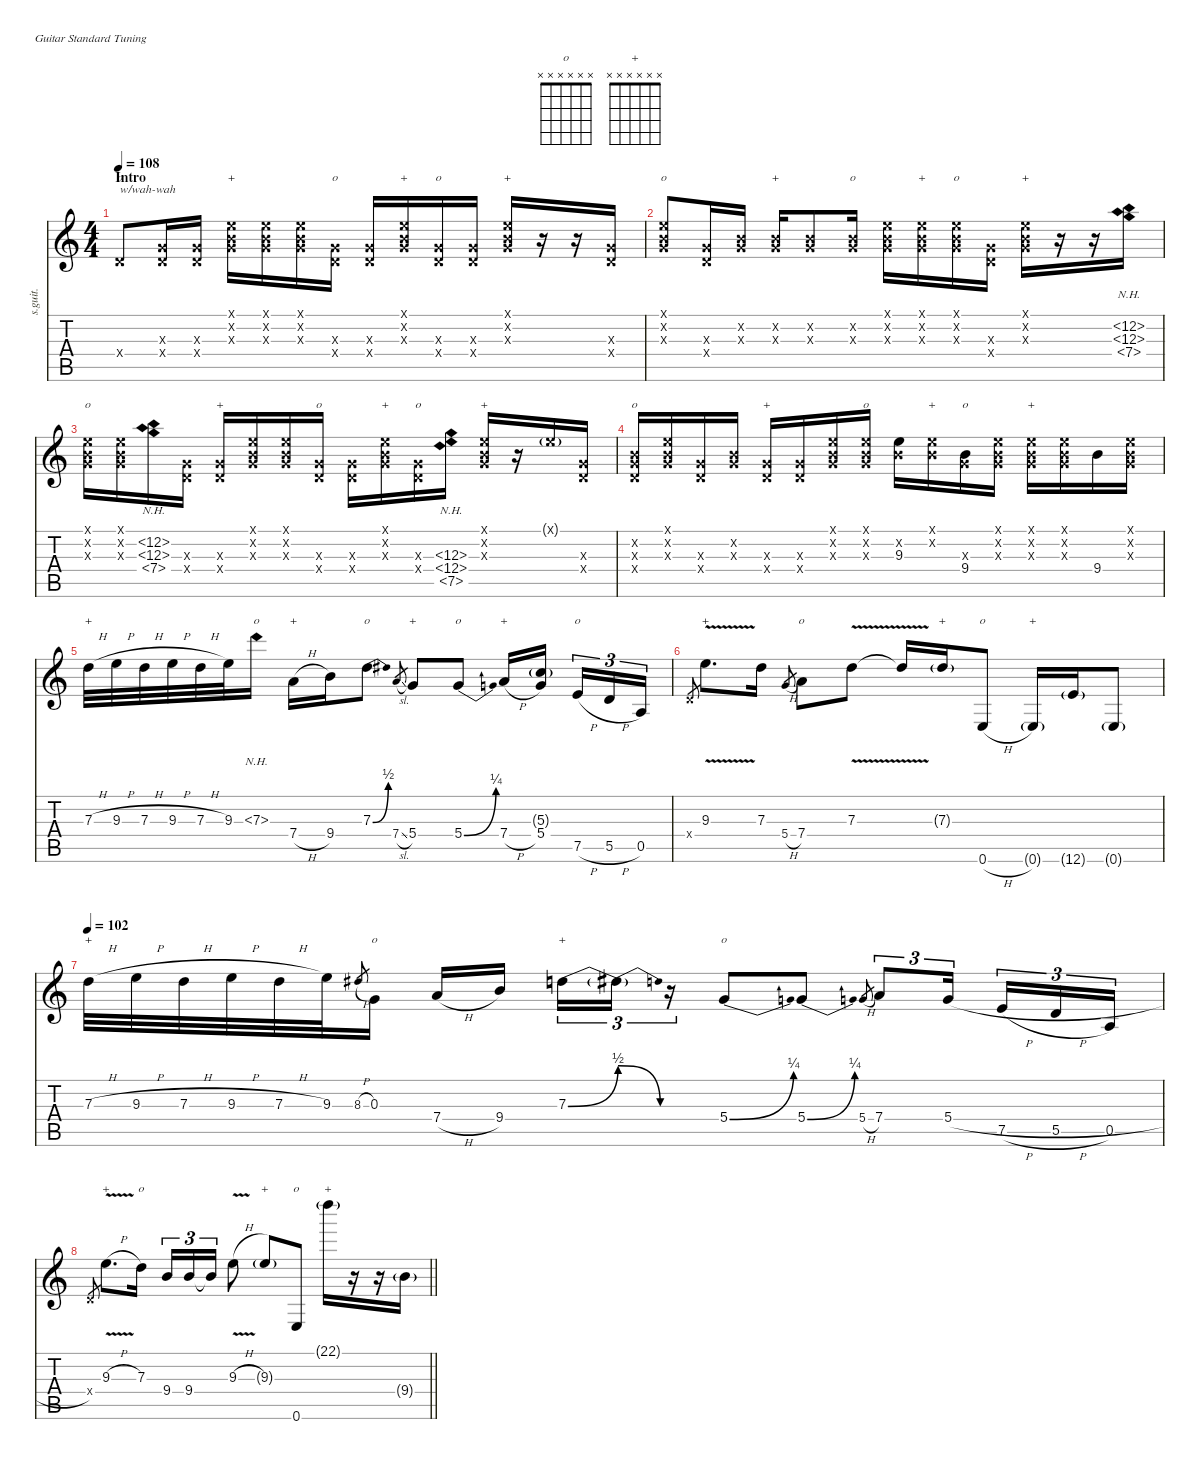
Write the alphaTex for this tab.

\defaultSystemsLayout 4
\hideDynamics
\bracketExtendMode nobrackets
\otherSystemsTrackNameOrientation horizontal
\track ("Guitar (Jimi Hendrix)" "s.guit.") {instrument acousticguitarsteel}
\staff {score tabs}
\tuning (E4 B3 G3 D3 A2 E2)
\chord ("o" x x x x x x)
\chord ("+" x x x x x x)
\ts (4 4)
\beaming (8 2 2 2 2)
\section ("" "Intro")
\tempo 108
\clef g2
\ks c
0.4{x}.8{ch "o" txt "w/wah-wah" dy ff instrument acousticguitarsteel beam Up} (0.3{x} 0.4{x}).16{dy f beam Up} (0.3{x} 0.4{x}).16{beam Up} (0.1{x} 0.2{x} 0.3{x}).16{ch "+" beam Down} (0.1{x} 0.2{x} 0.3{x}).16{dy mf beam Down} (0.1{x} 0.2{x} 0.3{x}).16{beam Down} (0.3{x} 0.4{x}).16{ch "o" dy f beam Down} (0.3{x} 0.4{x}).16{dy ff beam Up} (0.1{x} 0.2{x} 0.3{x}).16{ch "+" dy mf beam Up} (0.3{x} 0.4{x}).16{ch "o" dy f beam Up} (0.3{x} 0.4{x}).16{beam Up} (0.1{x} 0.2{x} 0.3{x}).16{ch "+" beam Up} r.16{beam Up} r.16{beam Up} (0.3{x} 0.4{x}).16{dy mf beam Up} |
(0.1{x} 0.2{x} 0.3{x}).8{ch "o" dy ff beam Up} (0.3{x} 0.4{x}).16{dy f beam Up} (0.2{x} 0.3{x}).16{beam Up} (0.2{x} 0.3{x}).16{ch "+" beam Up} (0.2{x} 0.3{x}).8{dy mf beam Up} (0.2{x} 0.3{x}).16{ch "o" dy f beam Up} (0.1{x} 0.2{x} 0.3{x}).16{dy ff beam Down} (0.1{x} 0.2{x} 0.3{x}).16{ch "+" dy mf beam Down} (0.1{x} 0.2{x} 0.3{x}).16{ch "o" dy f beam Down} (0.3{x} 0.4{x}).16{beam Down} (0.1{x} 0.2{x} 0.3{x}).16{ch "+" beam Down} r.16{beam Down} r.16{beam Down} (0.2{nh} 0.3{nh} 7.4{nh}).16{dy mf beam Down} |
(0.1{x} 0.2{x} 0.3{x}).16{ch "o" dy ff beam Down} (0.1{x} 0.2{x} 0.3{x}).16{dy f beam Down} (0.2{nh} 0.3{nh} 7.4{nh}).16{beam Down} (0.3{x} 0.4{x}).16{beam Down} (0.3{x} 0.4{x}).16{ch "+" dy mf beam Up} (0.1{x} 0.2{x} 0.3{x}).16{beam Up} (0.1{x} 0.2{x} 0.3{x}).16{beam Up} (0.3{x} 0.4{x}).16{ch "o" dy f beam Up} (0.3{x} 0.4{x}).16{beam Down} (0.1{x} 0.2{x} 0.3{x}).16{ch "+" beam Down} (0.3{x} 0.4{x}).16{ch "o" beam Down} (0.3{nh} 0.4{nh} 7.5{nh}).16{beam Down} (0.1{x} 0.2{x} 0.3{x}).16{ch "+" beam Up} r.16{beam Up} 0.1{g x}.16{dy mf beam Up} (0.3{x} 0.4{x}).16{beam Up} |
(0.2{x} 0.3{x} 0.4{x}).16{ch "o" dy ff beam Up} (0.1{x} 0.2{x} 0.3{x}).16{dy f beam Up} (0.3{x} 0.4{x}).16{beam Up} (0.2{x} 0.3{x}).16{beam Up} (0.3{x} 0.4{x}).16{ch "+" dy mf beam Up} (0.3{x} 0.4{x}).16{beam Up} (0.1{x} 0.2{x} 0.3{x}).16{beam Up} (0.1{x} 0.2{x} 0.3{x}).16{ch "o" dy f beam Up} (0.2{x} 9.3).16{dy ff beam Down} (0.1{x} 0.2{x}).16{ch "+" dy mf beam Down} (0.3{x} 9.4).16{ch "o" dy f beam Down} (0.1{x} 0.2{x} 0.3{x}).16{beam Down} (0.1{x} 0.2{x} 0.3{x}).16{ch "+" beam Down} (0.1{x} 0.2{x} 0.3{x}).16{dy mf beam Down} 9.4.16{dy mp beam Down} (0.1{x} 0.2{x} 0.3{x}).16{dy mf beam Down} |
7.3{h}.32{ch "+" dy ff beam Down} 9.3{h}.32{beam Down} 7.3{h}.32{dy f beam Down} 9.3{h}.32{dy mf beam Down} 7.3{h}.32{beam Down} 9.3.32{dy mp beam Down} 7.3{nh}.16{ch "o" dy f beam Down} 7.4{h}.16{ch "+" dy ff beam Down} 9.4.16{dy f beam Down} 7.3{be (bend 0 0 30 2)}.8{ch "o" beam Down} 7.4{sl}.8{gr dy mf beam Up} 5.4.8{ch "+" dy ff beam Up} 5.4{be (bend 0 0 30 1)}.8{ch "o" dy f beam Up} 7.4{h}.16{ch "+" dy ff beam Up} (5.3{g} 5.4).16{dy f beam Up} 7.5{h}.16{tu (3 2) ch "o" beam Up} 5.5{h}.16{tu (3 2) beam Up} 0.5.16{tu (3 2) beam Up} |
0.4{x}.8{gr beam Up} 9.3{v}.8{d ch "+" dy ff beam Down} 7.3.16{dy f beam Down} 5.4{h}.8{gr dy mp beam Up} 7.4.8{ch "o" dy f beam Down} 7.3{v}.8{dy ff beam Down} 7.3{v t}.16{dy f beam Up} 7.3{g}.16{ch "+" beam Up} 0.6{h}.8{ch "o" beam Up} 0.6{g}.16{ch "+" beam Up} 12.6{g}.16{dy mf beam Up} 0.6{g}.8{beam Up} |
\tempo 102
7.3{h}.32{ch "+" dy ff beam Down} 9.3{h}.32{beam Down} 7.3{h}.32{dy f beam Down} 9.3{h}.32{dy mf beam Down} 7.3{h}.32{beam Down} 9.3.32{dy mp beam Down} 8.3{h acc #}.8{gr beam Up} 0.3.16{ch "o" dy f beam Down} 7.4{h}.16{dy ff beam Up} 9.4.16{dy f beam Up} 7.3{be (bend 0 0 60 2)}.16{tu (3 2) ch "+" beam Down} 7.3{be (release 0 2 60 0) t}.16{tu (3 2) beam Down} r.16{tu (3 2) beam Down} 5.4{be (bend 0 0 30 1)}.8{ch "o" dy ff beam Up} 5.4{be (bend 0 0 30 1)}.8{dy f beam Up} 5.4{h}.8{gr dy mf beam Up} 7.4.8{tu (3 2) dy ff beam Up} 5.4{h}.16{tu (3 2) dy f beam Up} 7.5{h}.16{tu (3 2) beam Up} 5.5{h}.16{tu (3 2) beam Up} 0.5.16{tu (3 2) beam Up} |
\barLineRight lightlight
0.4{x}.8{gr beam Up} 9.3{v h}.8{d ch "+" dy ff beam Down} 7.3.16{ch "o" dy f beam Down} 9.4.16{tu (3 2) beam Up} 9.4.16{tu (3 2) beam Up} 9.4{t}.16{tu (3 2) beam Up} 9.3{v h}.8{dy ff beam Down} 9.3{g}.8{ch "+" dy f beam Up} 0.6.8{ch "o" beam Up} 22.1{g}.16{ch "+" dy mp beam Down} r.16{beam Down} r.16{beam Down} 9.4{g}.16{dy mf beam Down}
